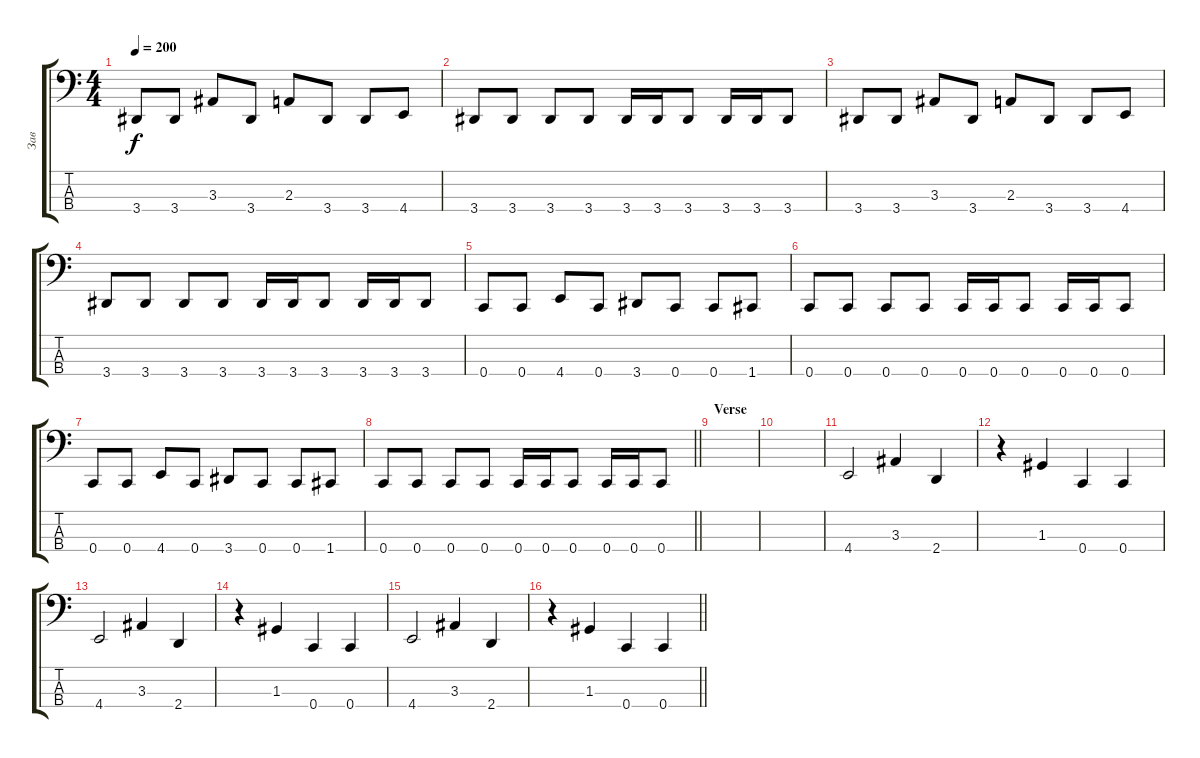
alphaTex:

\track ("Зав" "Зав") {instrument electricbasspick}
\staff {score tabs}
\tuning (F2 C2 G1 C1) {hide}
\ts (4 4)
\tempo 200
\clef f4
\ks c
3.4.8{dy f} 3.4.8 3.3.8 3.4.8 2.3.8 3.4.8 3.4.8 4.4.8 |
3.4.8 3.4.8 3.4.8 3.4.8 3.4.16 3.4.16 3.4.8 3.4.16 3.4.16 3.4.8 |
3.4.8 3.4.8 3.3.8 3.4.8 2.3.8 3.4.8 3.4.8 4.4.8 |
3.4.8 3.4.8 3.4.8 3.4.8 3.4.16 3.4.16 3.4.8 3.4.16 3.4.16 3.4.8 |
0.4.8 0.4.8 4.4.8 0.4.8 3.4.8 0.4.8 0.4.8 1.4.8 |
0.4.8 0.4.8 0.4.8 0.4.8 0.4.16 0.4.16 0.4.8 0.4.16 0.4.16 0.4.8 |
0.4.8 0.4.8 4.4.8 0.4.8 3.4.8 0.4.8 0.4.8 1.4.8 |
\barLineRight lightlight
0.4.8 0.4.8 0.4.8 0.4.8 0.4.16 0.4.16 0.4.8 0.4.16 0.4.16 0.4.8 |
\section ("" "Verse")
|
|
4.4.2 3.3.4 2.4.4 |
r.4 1.3.4 0.4.4 0.4.4 |
4.4.2 3.3.4 2.4.4 |
r.4 1.3.4 0.4.4 0.4.4 |
4.4.2 3.3.4 2.4.4 |
\barLineRight lightlight
r.4 1.3.4 0.4.4 0.4.4
